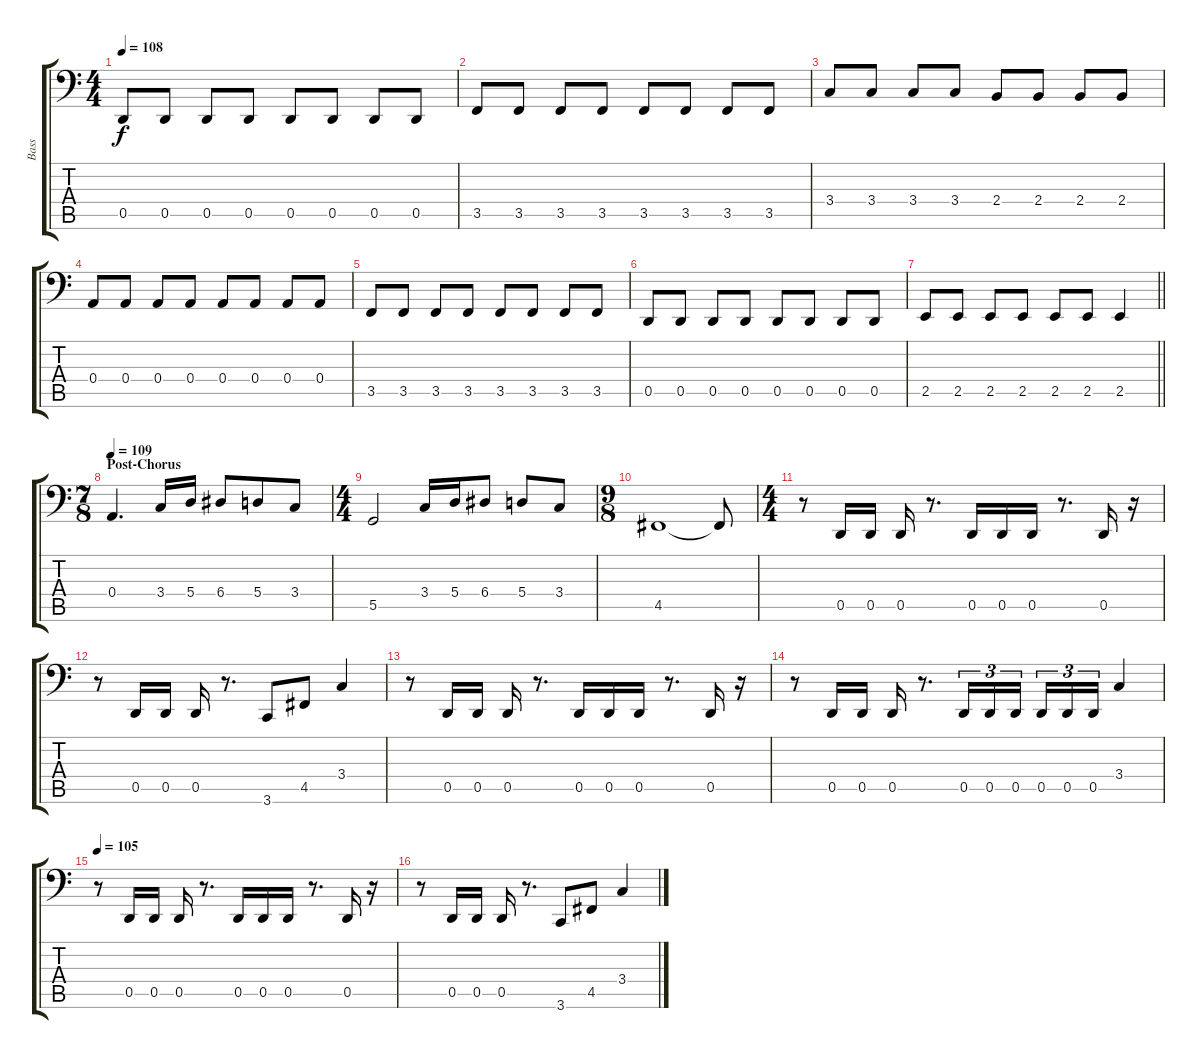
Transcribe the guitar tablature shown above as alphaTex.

\track ("Bass" "Bass") {instrument electricbassfinger}
\staff {score tabs}
\tuning (C3 G2 D2 A1 D1 A0) {hide}
\ts (4 4)
\tempo 108
\clef f4
\ks c
0.5.8{dy f} 0.5.8 0.5.8 0.5.8 0.5.8 0.5.8 0.5.8 0.5.8 |
3.5.8 3.5.8 3.5.8 3.5.8 3.5.8 3.5.8 3.5.8 3.5.8 |
3.4.8 3.4.8 3.4.8 3.4.8 2.4.8 2.4.8 2.4.8 2.4.8 |
0.4.8 0.4.8 0.4.8 0.4.8 0.4.8 0.4.8 0.4.8 0.4.8 |
3.5.8 3.5.8 3.5.8 3.5.8 3.5.8 3.5.8 3.5.8 3.5.8 |
0.5.8 0.5.8 0.5.8 0.5.8 0.5.8 0.5.8 0.5.8 0.5.8 |
\barLineRight lightlight
2.5.8 2.5.8 2.5.8 2.5.8 2.5.8 2.5.8 2.5.4 |
\ts (7 8)
\section ("" "Post-Chorus")
\tempo 109
0.4.4{d} 3.4.16 5.4.16 6.4.8 5.4.8 3.4.8 |
\ts (4 4)
5.5.2 3.4.16 5.4.16 6.4.8 5.4.8 3.4.8 |
\ts (9 8)
4.5.1 4.5{t}.8 |
\ts (4 4)
r.8 0.5.16 0.5.16 0.5.16 r.8{d} 0.5.16 0.5.16 0.5.16 r.8{d} 0.5.16 r.16 |
r.8 0.5.16 0.5.16 0.5.16 r.8{d} 3.6.8 4.5.8 3.4.4 |
r.8 0.5.16 0.5.16 0.5.16 r.8{d} 0.5.16 0.5.16 0.5.16 r.8{d} 0.5.16 r.16 |
r.8 0.5.16 0.5.16 0.5.16 r.8{d} 0.5.16{tu (3 2)} 0.5.16{tu (3 2)} 0.5.16{tu (3 2) beam splitsecondary} 0.5.16{tu (3 2)} 0.5.16{tu (3 2)} 0.5.16{tu (3 2)} 3.4.4 |
\tempo 105
r.8 0.5.16 0.5.16 0.5.16 r.8{d} 0.5.16 0.5.16 0.5.16 r.8{d} 0.5.16 r.16 |
r.8 0.5.16 0.5.16 0.5.16 r.8{d} 3.6.8 4.5.8 3.4.4
